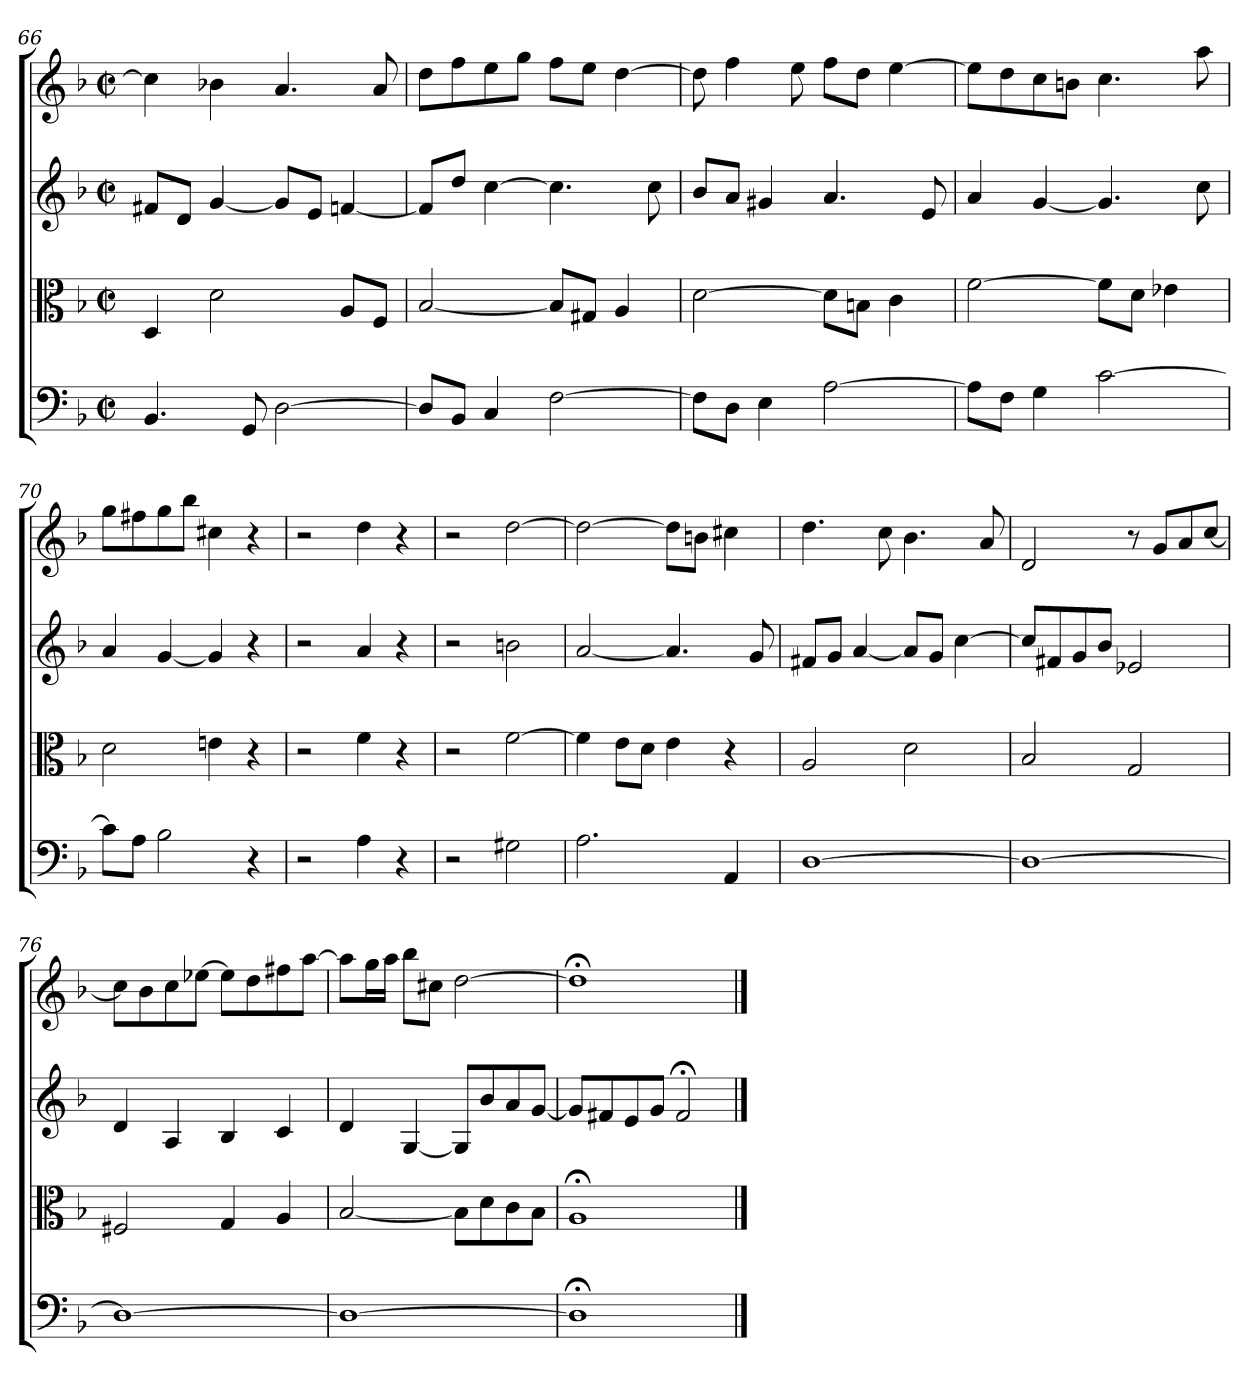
**kern	**kern	**kern	**kern
*part4	*part3	*part2	*part1
*staff4	*staff3	*staff2	*staff1
*clefF4	*clefC3	*clefG2	*clefG2
*k[b-]	*k[b-]	*k[b-]	*k[b-]
*d:	*d:	*d:	*d:
*M2/2	*M2/2	*M2/2	*M2/2
*met(c|)	*met(c|)	*met(c|)	*met(c|)
=66	=66	=66	=66
4.BB-	4D	8f#XL	4cc]
.	.	8dJ	.
.	2d	[4g	4b-X
8GG	.	.	.
[2D	.	8gL]	4.a
.	.	8eJ	.
.	8AL	[4fn	.
.	8FJ	.	8a
=67	=67	=67	=67
8DL]	[2B-	8fL]	8ddL
8BB-J	.	8ddJ	8ff
4C	.	[4cc	8ee
.	.	.	8ggJ
[2F	8B-L]	4.cc]	8ffL
.	8G#XJ	.	8eeJ
.	4A	.	[4dd
.	.	8cc	.
=68	=68	=68	=68
8FL]	[2d	8b-L	8dd]
8DJ	.	8aJ	4ff
4E	.	4g#X	.
.	.	.	8ee
[2A	8dL]	4.a	8ffL
.	8BnJ	.	8ddJ
.	4c	.	[4ee
.	.	8e	.
=69	=69	=69	=69
8AL]	[2f	4a	8eeL]
8FJ	.	.	8dd
4G	.	[4g	8cc
.	.	.	8bnJ
[2c	8fL]	4.g]	4.cc
.	8dJ	.	.
.	4e-X	.	.
.	.	8cc	8aa
=70	=70	=70	=70
8cL]	2d	4a	8ggL
8AJ	.	.	8ff#X
2B-	.	[4g	8gg
.	.	.	8bb-J
.	4en	4g]	4cc#X
4r	4r	4r	4r
=71	=71	=71	=71
2r	2r	2r	2r
4A	4f	4a	4dd
4r	4r	4r	4r
!!LO:LB:g=z
=72	=72	=72	=72
2r	2r	2r	2r
2G#X	[2f	2bn	[2dd
=73	=73	=73	=73
2.A	4f]	[2a	2dd_
.	8eL	.	.
.	8dJ	.	.
.	4e	4.a]	8ddL]
.	.	.	8bnJ
4AA	4r	.	4cc#X
.	.	8g	.
=74	=74	=74	=74
[1D	2A	8f#XL	4.dd
.	.	8gJ	.
.	.	[4a	.
.	.	.	8cc
.	2d	8aL]	4.b-
.	.	8gJ	.
.	.	[4cc	.
.	.	.	8a
=75	=75	=75	=75
1D_	2B-	8ccL]	2d
.	.	8f#X	.
.	.	8g	.
.	.	8b-J	.
.	2G	2e-X	8r
.	.	.	8gL
.	.	.	8a
.	.	.	[8ccJ
=76	=76	=76	=76
1D_	2F#X	4d	8ccL]
.	.	.	8b-
.	.	4A	8cc
.	.	.	[8ee-XJ
.	4G	4B-	8ee-L]
.	.	.	8dd
.	4A	4c	8ff#X
.	.	.	[8aaJ
=77	=77	=77	=77
1D_	[2B-	4d	8aaL]
.	.	.	16ggL
.	.	.	16aaJJ
.	.	[4G	8bb-L
.	.	.	8cc#XJ
.	8B-L]	8GL]	[2dd
.	8d	8b-	.
.	8c	8a	.
.	8B-J	[8gJ	.
=78	=78	=78	=78
1D;<]	1A;<	8gL]	1dd;<]
.	.	8f#X	.
.	.	8e	.
.	.	8gJ	.
.	.	2f#;<	.
==	==	==	==
*-	*-	*-	*-
